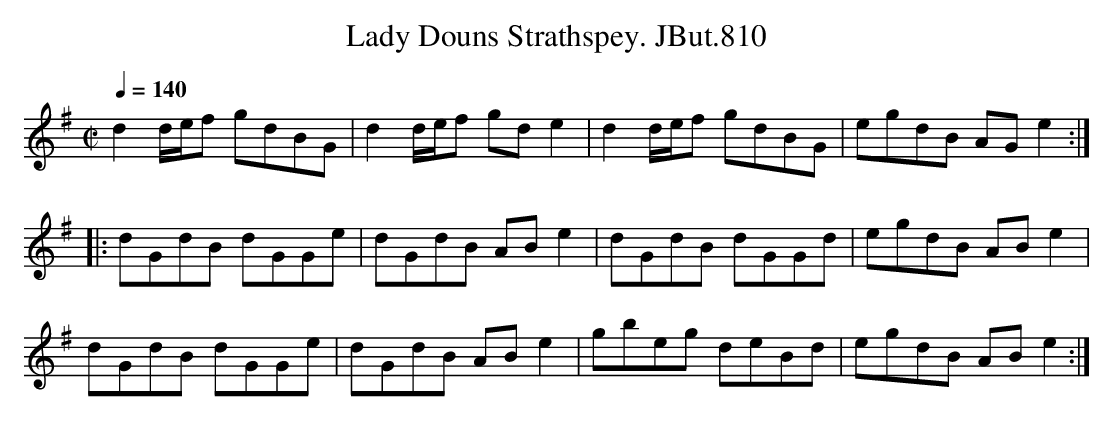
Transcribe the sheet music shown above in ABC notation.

X:1
T:Lady Douns Strathspey. JBut.810
M:C|
L:1/8
Q:1/4=140
K:Em
d2 d/e/f gdBG|d2 d/e/f gde2|d2 d/e/f gdBG|egdB AGe2:|
|:dGdB dGGe|dGdB ABe2|dGdB dGGd|egdB ABe2|
dGdB dGGe|dGdB ABe2|gbeg deBd|egdB ABe2:|
